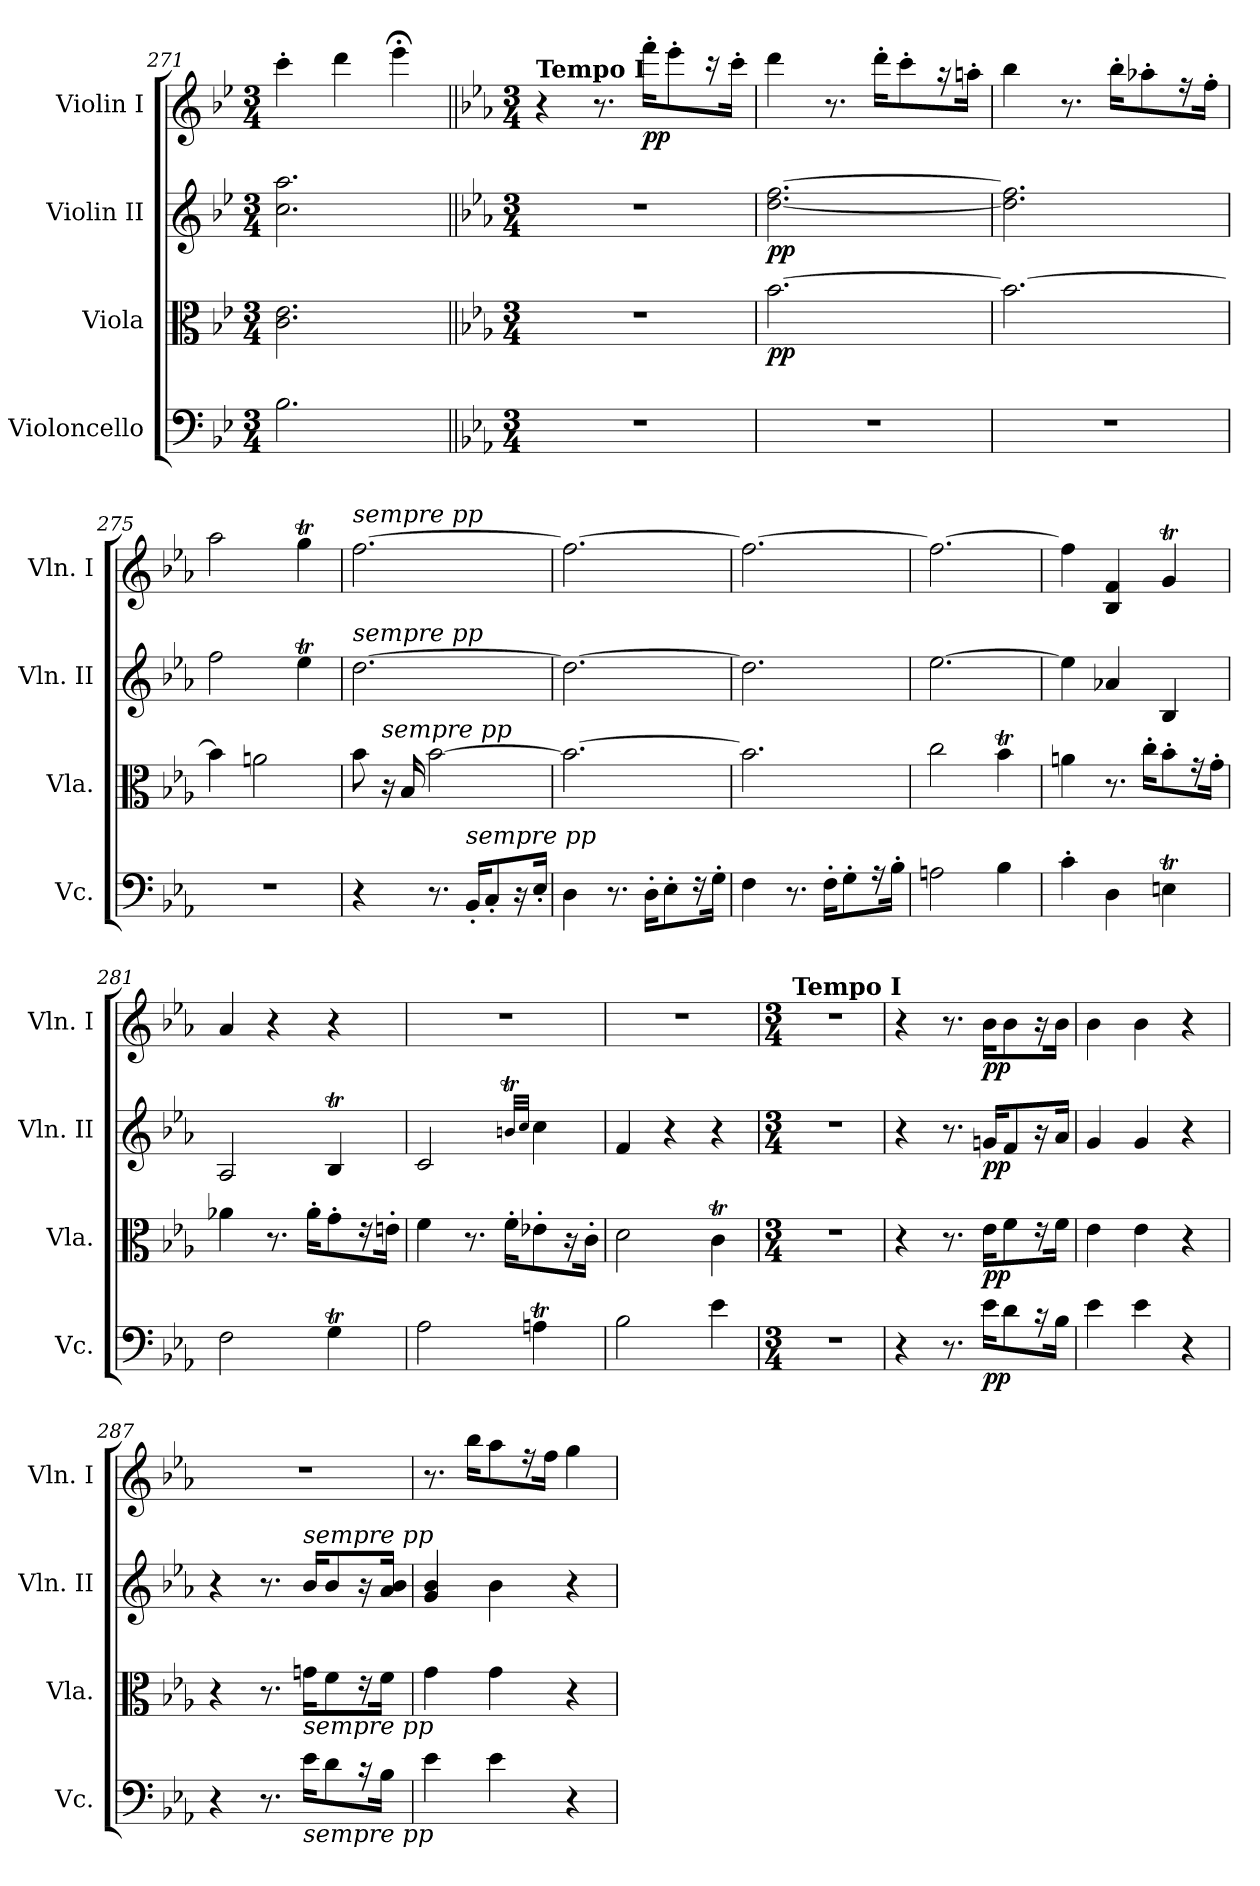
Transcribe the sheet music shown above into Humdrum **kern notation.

**kern	**dynam	**kern	**dynam	**kern	**dynam	**kern	**dynam
*part4	*part4	*part3	*part3	*part2	*part2	*part1	*part1
*staff4	*staff4	*staff3	*staff3	*staff2	*staff2	*staff1	*staff1
*I"Violoncello	*	*I"Viola	*	*I"Violin II	*	*I"Violin I	*
*I'Vc.	*	*I'Vla.	*	*I'Vln. II	*	*I'Vln. I	*
*clefF4	*	*clefC3	*	*clefG2	*	*clefG2	*
*k[b-e-]	*	*k[b-e-]	*	*k[b-e-]	*	*k[b-e-]	*
*B-:	*	*B-:	*	*B-:	*	*B-:	*
*M3/4	*	*M3/4	*	*M3/4	*	*M3/4	*
=271	=271	=271	=271	=271	=271	=271	=271
2.B-\	.	2.c\ 2.e-\	.	2.cc\ 2.aa\	.	4ccc'\	.
.	.	.	.	.	.	4ddd\	.
.	.	.	.	.	.	4eee-;<\	.
=272||	=272||	=272||	=272||	=272||	=272||	=272||	=272||
*k[b-e-a-]	*	*k[b-e-a-]	*	*k[b-e-a-]	*	*k[b-e-a-]	*
*E-:	*	*E-:	*	*E-:	*	*E-:	*
*M3/4	*	*M3/4	*	*M3/4	*	*M3/4	*
!	!	!	!	!	!	!LO:TX:a:B:t=Tempo I	!
2.r	.	2.r	.	2.r	.	4r	.
.	.	.	.	.	.	8.r	.
!	!	!	!	!	!	!	!LO:DY:b
.	.	.	.	.	.	16fff'\KL	pp
.	.	.	.	.	.	8eee-'\	.
.	.	.	.	.	.	16r	.
.	.	.	.	.	.	16ccc'\Jk	.
=273	=273	=273	=273	=273	=273	=273	=273
!	!	!	!LO:DY:b	!	!LO:DY:b	!	!
2.r	.	[2.b-\	pp	[2.dd\ [2.ff\	pp	4ddd\	.
.	.	.	.	.	.	8.r	.
.	.	.	.	.	.	16ddd'\KL	.
.	.	.	.	.	.	8ccc'\	.
.	.	.	.	.	.	16r	.
.	.	.	.	.	.	16aan'\Jk	.
=274	=274	=274	=274	=274	=274	=274	=274
2.r	.	2.b-\_	.	2.dd\] 2.ff\]	.	4bb-\	.
.	.	.	.	.	.	8.r	.
.	.	.	.	.	.	16bb-'\KL	.
.	.	.	.	.	.	8aa-X'\	.
.	.	.	.	.	.	16r	.
.	.	.	.	.	.	16ff'\Jk	.
=275	=275	=275	=275	=275	=275	=275	=275
2.r	.	4b-\]	.	2ff\	.	2aa-\	.
.	.	2an\	.	.	.	.	.
.	.	.	.	4ee-T\	.	4ggt\	.
=276	=276	=276	=276	=276	=276	=276	=276
!	!	!	!	!	!	!LO:TX:a:i:t=sempre pp	!
!	!	!	!	!LO:TX:a:i:t=sempre pp	!	!	!
4r	.	8b-\	.	[2.dd\	.	[2.ff\	.
!	!	!LO:TX:a:i:t=sempre pp	!	!	!	!	!
.	.	16r	.	.	.	.	.
.	.	16B-/	.	.	.	.	.
8.r	.	[2b-\	.	.	.	.	.
!LO:TX:a:i:t=sempre pp	!	!	!	!	!	!	!
16BB-'/KL	.	.	.	.	.	.	.
8C'/	.	.	.	.	.	.	.
16r	.	.	.	.	.	.	.
16E-'/Jk	.	.	.	.	.	.	.
=277	=277	=277	=277	=277	=277	=277	=277
4D\	.	2.b-\_	.	2.dd\_	.	2.ff\_	.
8.r	.	.	.	.	.	.	.
16D'\KL	.	.	.	.	.	.	.
8E-'\	.	.	.	.	.	.	.
16r	.	.	.	.	.	.	.
16G'\Jk	.	.	.	.	.	.	.
=278	=278	=278	=278	=278	=278	=278	=278
4F\	.	2.b-\]	.	2.dd\]	.	2.ff\_	.
8.r	.	.	.	.	.	.	.
16F'\KL	.	.	.	.	.	.	.
8G'\	.	.	.	.	.	.	.
16r	.	.	.	.	.	.	.
16B-'\Jk	.	.	.	.	.	.	.
=279	=279	=279	=279	=279	=279	=279	=279
2An\	.	2cc\	.	[2.ee-\	.	2.ff\_	.
4B-\	.	4b-T\	.	.	.	.	.
=280	=280	=280	=280	=280	=280	=280	=280
4c'\	.	4an\	.	4ee-\]	.	4ff\]	.
4D\	.	8.r	.	4a-X/	.	4B-/ 4f/	.
.	.	16cc'\KL	.	.	.	.	.
4Ent\	.	8b-'\	.	4B-/	.	4gt/	.
.	.	16r	.	.	.	.	.
.	.	16g'\Jk	.	.	.	.	.
=281	=281	=281	=281	=281	=281	=281	=281
2F\	.	4a-X\	.	2A-/	.	4a-/	.
.	.	8.r	.	.	.	4r	.
.	.	16a-'\KL	.	.	.	.	.
4Gt\	.	8g'\	.	4B-T/	.	4r	.
.	.	16r	.	.	.	.	.
.	.	16en'\Jk	.	.	.	.	.
=282	=282	=282	=282	=282	=282	=282	=282
2A-\	.	4f\	.	2c/	.	2.r	.
.	.	8.r	.	.	.	.	.
.	.	16f'\KL	.	.	.	.	.
.	.	.	.	32qbnt/LLL	.	.	.
.	.	.	.	32qcc/JJJ	.	.	.
4Ant\	.	8e-X'\	.	4cc\	.	.	.
.	.	16r	.	.	.	.	.
.	.	16c'\Jk	.	.	.	.	.
=283	=283	=283	=283	=283	=283	=283	=283
2B-\	.	2d\	.	4f/	.	2.r	.
.	.	.	.	4r	.	.	.
4e-\	.	4cT\	.	4r	.	.	.
=284	=284	=284	=284	=284	=284	=284	=284
*M3/4	*	*M3/4	*	*M3/4	*	*M3/4	*
!	!	!	!	!	!	!LO:TX:a:B:t=Tempo I	!
2.r	.	2.r	.	2.r	.	2.r	.
=285	=285	=285	=285	=285	=285	=285	=285
4r	.	4r	.	4r	.	4r	.
8.r	.	8.r	.	8.r	.	8.r	.
!	!LO:DY:b	!	!LO:DY:b	!	!LO:DY:b	!	!LO:DY:b
16e-\KL	pp	16e-\KL	pp	16gn/KL	pp	16b-\KL	pp
8d\	.	8f\	.	8f/	.	8b-\	.
16r	.	16r	.	16r	.	16r	.
16B-\Jk	.	16f\Jk	.	16a-/Jk	.	16b-\Jk	.
=286	=286	=286	=286	=286	=286	=286	=286
4e-\	.	4e-\	.	4g/	.	4b-\	.
4e-\	.	4e-\	.	4g/	.	4b-\	.
4r	.	4r	.	4r	.	4r	.
=287	=287	=287	=287	=287	=287	=287	=287
4r	.	4r	.	4r	.	2.r	.
8.r	.	8.r	.	8.r	.	.	.
!	!	!	!	!LO:TX:a:i:t=sempre pp	!	!	!
!	!	!LO:TX:b:i:t=sempre pp	!	!	!	!	!
!LO:TX:b:i:t=sempre pp	!	!	!	!	!	!	!
16e-\KL	.	16gn\KL	.	16b-/KL	.	.	.
8d\	.	8f\	.	8b-/	.	.	.
16r	.	16r	.	16r	.	.	.
16B-\Jk	.	16f\Jk	.	16a-/ 16b-/Jk	.	.	.
=288	=288	=288	=288	=288	=288	=288	=288
4e-\	.	4g\	.	4g/ 4b-/	.	8.r	.
.	.	.	.	.	.	16bb-\KL	.
4e-\	.	4g\	.	4b-\	.	8aa-\	.
.	.	.	.	.	.	16r	.
.	.	.	.	.	.	16ff\Jk	.
4r	.	4r	.	4r	.	4gg\	.
=	=	=	=	=	=	=	=
*-	*-	*-	*-	*-	*-	*-	*-
